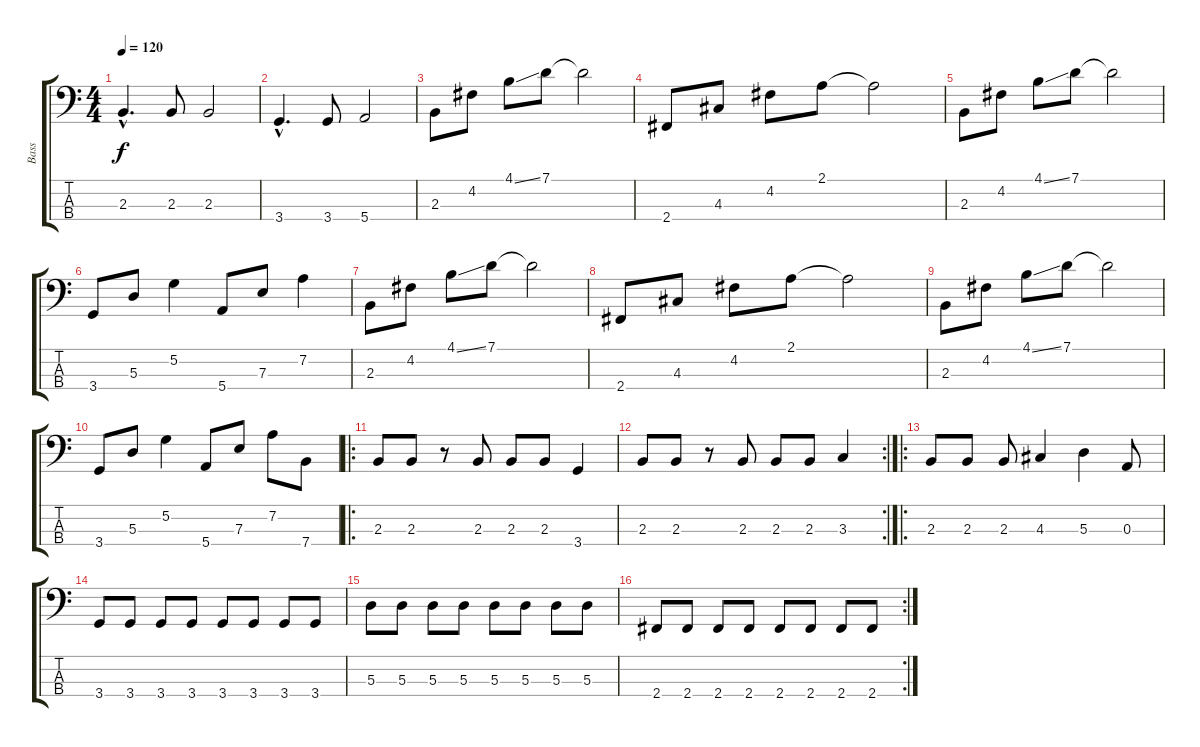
\track ("Bass" "Bass") {instrument electricbassfinger}
\staff {score tabs}
\tuning (G2 D2 A1 E1) {hide}
\ts (4 4)
\tempo 120
\clef f4
\ks c
2.3{hac}.4{d dy f} 2.3.8 2.3.2 |
3.4{hac}.4{d} 3.4.8 5.4.2 |
2.3.8 4.2.8 4.1{ss}.8 7.1.8 7.1{t}.2 |
2.4.8 4.3.8 4.2.8 2.1.8 2.1{t}.2 |
2.3.8 4.2.8 4.1{ss}.8 7.1.8 7.1{t}.2 |
3.4.8 5.3.8 5.2.4 5.4.8 7.3.8 7.2.4 |
2.3.8 4.2.8 4.1{ss}.8 7.1.8 7.1{t}.2 |
2.4.8 4.3.8 4.2.8 2.1.8 2.1{t}.2 |
2.3.8 4.2.8 4.1{ss}.8 7.1.8 7.1{t}.2 |
3.4.8 5.3.8 5.2.4 5.4.8 7.3.8 7.2.8 7.4.8 |
\ro
2.3.8 2.3.8 r.8 2.3.8 2.3.8 2.3.8 3.4.4 |
\rc 2
2.3.8 2.3.8 r.8 2.3.8 2.3.8 2.3.8 3.3.4 |
\ro
2.3.8 2.3.8 2.3.8 4.3.4 5.3.4 0.3.8 |
3.4.8 3.4.8 3.4.8 3.4.8 3.4.8 3.4.8 3.4.8 3.4.8 |
5.3.8 5.3.8 5.3.8 5.3.8 5.3.8 5.3.8 5.3.8 5.3.8 |
\rc 2
2.4.8 2.4.8 2.4.8 2.4.8 2.4.8 2.4.8 2.4.8 2.4.8
